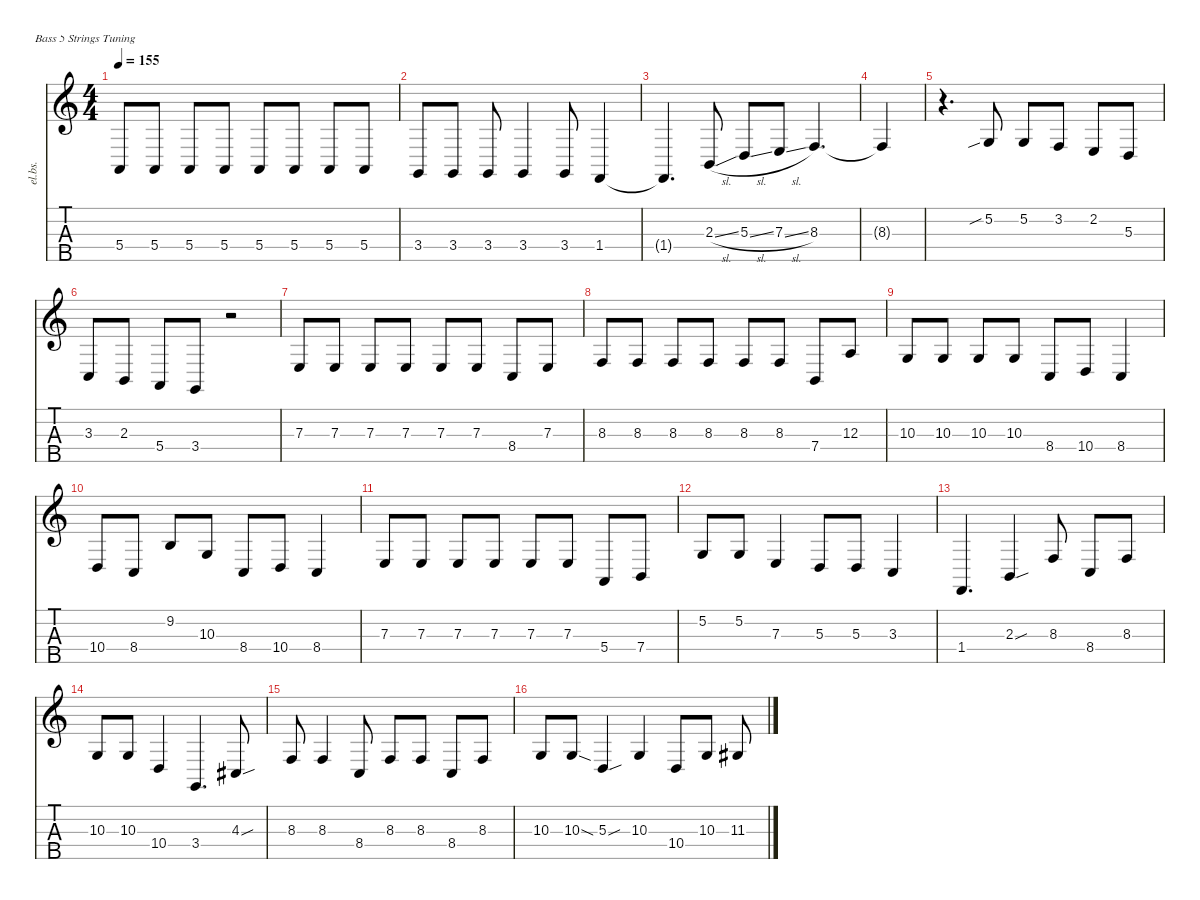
\defaultSystemsLayout 4
\hideDynamics
\bracketExtendMode nobrackets
\otherSystemsTrackNameOrientation horizontal
\track ("Electric Bass" "el.bs.") {instrument electricbassfinger}
\staff {score tabs}
\tuning (G2 D2 A1 E1 B0)
\ts (4 4)
\tempo 155
\clef g2
\ks c
5.4.8{dy mf instrument electricbassfinger beam Up} 5.4.8{beam Up} 5.4.8{beam Up} 5.4.8{beam Up} 5.4.8{beam Up} 5.4.8{beam Up} 5.4.8{beam Up} 5.4.8{beam Up} |
3.4.8{beam Up} 3.4.8{beam Up} 3.4.8{beam Up} 3.4.4{beam Up} 3.4.8{beam Up} 1.4.4{beam Up} |
1.4{t}.4{d beam Up} 2.3{sl}.8{beam Up} 5.3{sl}.8{beam Up} 7.3{sl}.8{beam Up} 8.3.4{d beam Up} |
8.3{t}.4{beam Up} |
r.4{d beam Down} 5.2{sib}.8{beam Up} 5.2.8{beam Up} 3.2.8{beam Up} 2.2.8{beam Up} 5.3.8{beam Up} |
3.3.8{beam Up} 2.3.8{beam Up} 5.4.8{beam Up} 3.4.8{beam Up} r.2{beam Up} |
7.3.8{beam Up} 7.3.8{beam Up} 7.3.8{beam Up} 7.3.8{beam Up} 7.3.8{beam Up} 7.3.8{beam Up} 8.4.8{beam Up} 7.3.8{beam Up} |
8.3.8{beam Up} 8.3.8{beam Up} 8.3.8{beam Up} 8.3.8{beam Up} 8.3.8{beam Up} 8.3.8{beam Up} 7.4.8{beam Up} 12.3.8{beam Up} |
10.3.8{beam Up} 10.3.8{beam Up} 10.3.8{beam Up} 10.3.8{beam Up} 8.4.8{beam Up} 10.4.8{beam Up} 8.4.4{beam Up} |
10.4.8{beam Up} 8.4.8{beam Up} 9.2.8{beam Up} 10.3.8{beam Up} 8.4.8{beam Up} 10.4.8{beam Up} 8.4.4{beam Up} |
7.3.8{beam Up} 7.3.8{beam Up} 7.3.8{beam Up} 7.3.8{beam Up} 7.3.8{beam Up} 7.3.8{beam Up} 5.4.8{beam Up} 7.4.8{beam Up} |
5.2.8{beam Up} 5.2.8{beam Up} 7.3.4{beam Up} 5.3.8{beam Up} 5.3.8{beam Up} 3.3.4{beam Up} |
1.4.4{d beam Up} 2.3{sou}.4{beam Up} 8.3.8{beam Up} 8.4.8{beam Up} 8.3.8{beam Up} |
10.3.8{beam Up} 10.3.8{beam Up} 10.4.4{beam Up} 3.4.4{d beam Up} 4.3{sou acc #}.8{beam Up} |
8.3.8{beam Up} 8.3.4{beam Up} 8.4.8{beam Up} 8.3.8{beam Up} 8.3.8{beam Up} 8.4.8{beam Up} 8.3.8{beam Up} |
10.3.8{beam Up} 10.3{sod}.8{beam Up} 5.3{sou}.4{beam Up} 10.3.4{beam Up} 10.4.8{beam Up} 10.3.8{beam Up} 11.3{acc #}.8{beam Up}
